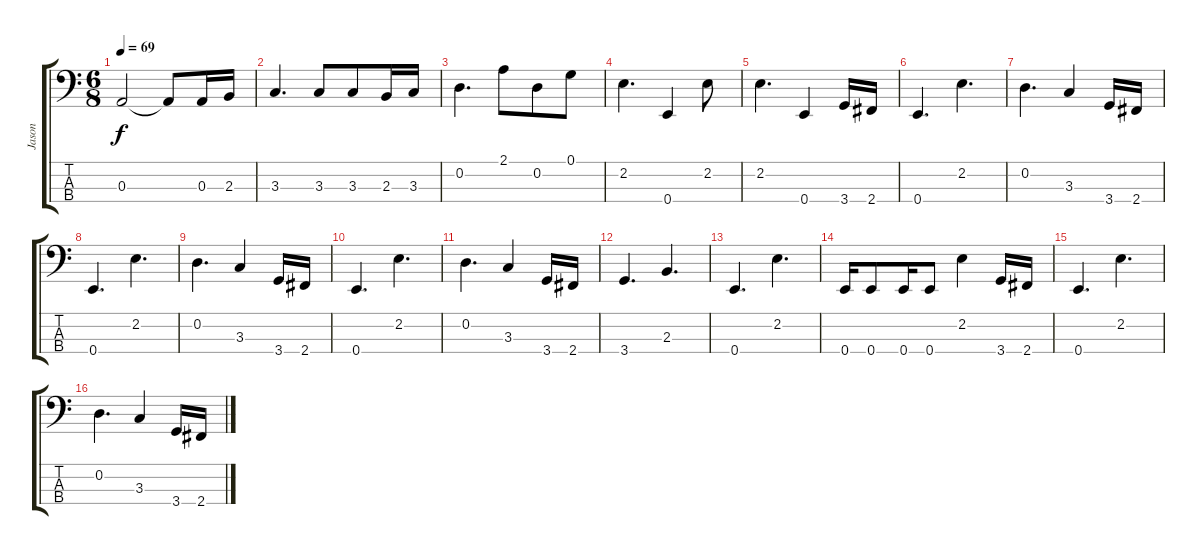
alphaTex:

\track ("Jason" "Jason") {instrument electricbasspick}
\staff {score tabs}
\tuning (G2 D2 A1 E1) {hide}
\ts (6 8)
\tempo 69
\clef f4
\ks c
0.3.2{dy f} 0.3{t}.8 0.3.16 2.3.16 |
3.3.4{d} 3.3.8 3.3.8 2.3.16 3.3.16 |
0.2.4{d} 2.1.8 0.2.8 0.1.8 |
2.2.4{d} 0.4.4 2.2.8 |
2.2.4{d} 0.4.4 3.4.16 2.4.16 |
0.4.4{d} 2.2.4{d} |
0.2.4{d} 3.3.4 3.4.16 2.4.16 |
0.4.4{d} 2.2.4{d} |
0.2.4{d} 3.3.4 3.4.16 2.4.16 |
0.4.4{d} 2.2.4{d} |
0.2.4{d} 3.3.4 3.4.16 2.4.16 |
3.4.4{d} 2.3.4{d} |
0.4.4{d} 2.2.4{d} |
0.4.16 0.4.8 0.4.16 0.4.8 2.2.4 3.4.16 2.4.16 |
0.4.4{d} 2.2.4{d} |
0.2.4{d} 3.3.4 3.4.16 2.4.16
